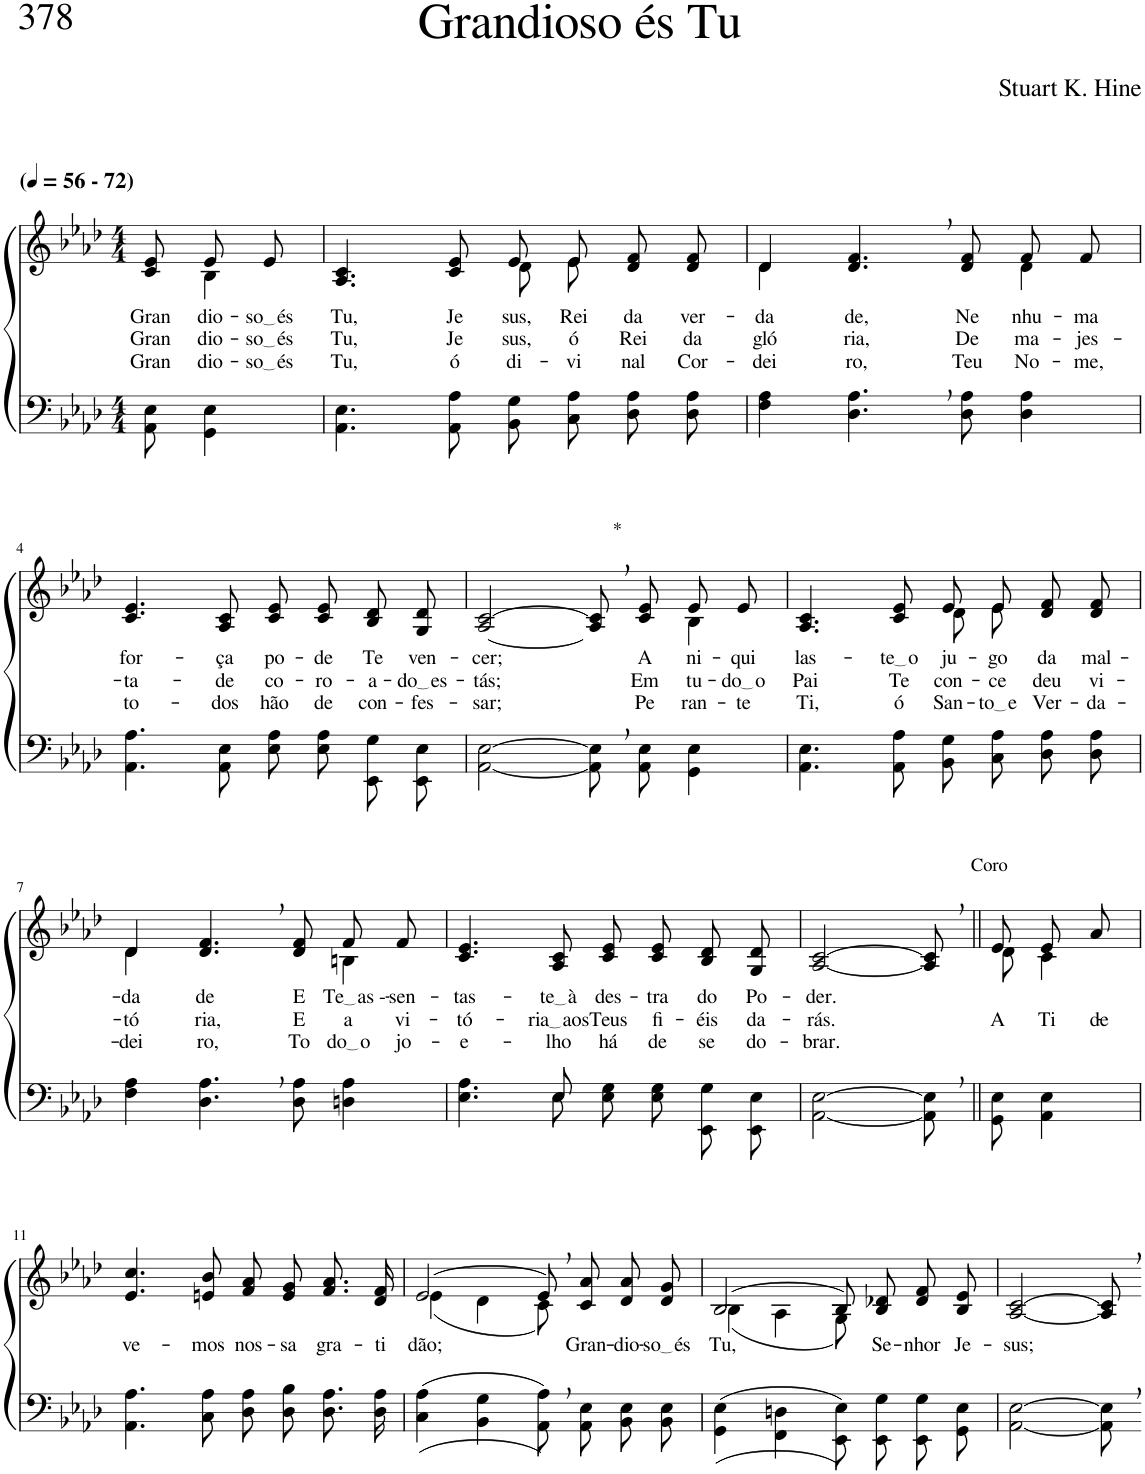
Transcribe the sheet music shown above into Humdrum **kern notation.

**kern	**kern	**text	**text	**text
*part2	*part1	*part1	*part1	*part1
*staff2	*staff1	*staff1	*staff1	*staff1
*I"Parte III e IV	*I"Parte I e II	*	*	*
*clefF4	*clefG2	*	*	*
*Trd-1c-2	*Trd-1c-2	*	*	*
*k[b-e-a-d-]	*k[b-e-a-d-]	*	*	*
*M4/4	*M4/4	*	*	*
*MM56	*MM56	*	*	*
=1	=1	=1	=1	=1
!	!LO:TX:a:B:t=(	!	!	!
!	!LO:TX:a:B:t=- 72)	!	!	!
!	!	!LO:LY:b	!LO:LY:b	!LO:LY:b
*	*^	*	*	*
8AA-\ 8E-\	8c/ 8e-/	8ryy	Gran-	Gran-	Gran-
!	!	!	!LO:LY:b	!LO:LY:b	!LO:LY:b
4GG\ 4E-\	8e-/L	4B-\	-dio-	-dio-	-dio-
!	!	!	!LO:LY:b	!LO:LY:b	!LO:LY:b
.	8e-/J	.	so és	so és	so és
=2	=2	=2	=2	=2	=2
!	!	!	!LO:LY:b	!LO:LY:b	!LO:LY:b
4.AA-\ 4.E-\	2ryy	4.A-/ 4.c/	Tu,	Tu,	Tu,
!	!	!	!LO:LY:b	!LO:LY:b	!LO:LY:b
8AA-\ 8A-\	.	8c/ 8e-/	Je-	Je-	ó
!	!	!	!LO:LY:b	!LO:LY:b	!LO:LY:b
8BB-\ 8G\L	8d-\L	8e-/L	-sus,	-sus,	di-
!	!	!	!LO:LY:b	!LO:LY:b	!LO:LY:b
8C\ 8A-\J	8e-\J	8e-/J	Rei	ó	-vi-
!	!	!	!LO:LY:b	!LO:LY:b	!LO:LY:b
8D-\ 8A-\L	4ryy	8d-/ 8f/L	da	Rei	-nal
!	!	!	!LO:LY:b	!LO:LY:b	!LO:LY:b
8D-\ 8A-\J	.	8d-/ 8f/J	ver-	da	Cor-
=3	=3	=3	=3	=3	=3
!	!	!	!LO:LY:b	!LO:LY:b	!LO:LY:b
4F\ 4A-\	4d-/	4d-\	-da-	gló-	-dei-
!	!	!	!LO:LY:b	!LO:LY:b	!LO:LY:b
4.D-\, 4.A-\,	4.d-/, 4.f/,	2ryy	-de,	-ria,	-ro,
!	!	!	!LO:LY:b	!LO:LY:b	!LO:LY:b
8D-\ 8A-\	8d-/ 8f/	.	Ne-	De	Teu
!	!	!	!LO:LY:b	!LO:LY:b	!LO:LY:b
4D-\ 4A-\	8f/L	4d-\	-nhu-	ma-	No-
!	!	!	!LO:LY:b	!LO:LY:b	!LO:LY:b
.	8f/J	.	-ma	-jes-	-me,
*	*v	*v	*	*	*
!!LO:LB:g=z
=4	=4	=4	=4	=4
!	!	!LO:LY:b	!LO:LY:b	!LO:LY:b
4.AA-\ 4.A-\	4.c/ 4.e-/	for-	-ta-	to-
!	!	!LO:LY:b	!LO:LY:b	!LO:LY:b
8AA-\ 8E-\	8A-/ 8c/	-ça	-de	-dos
!	!	!LO:LY:b	!LO:LY:b	!LO:LY:b
8E-\ 8A-\L	8c/ 8e-/L	po-	co-	hão
!	!	!LO:LY:b	!LO:LY:b	!LO:LY:b
8E-\ 8A-\J	8c/ 8e-/J	-de	-ro-	de
!	!	!LO:LY:b	!LO:LY:b	!LO:LY:b
8EE-/ 8G/L	8B-/ 8d-/L	Te	-a-	con-
!	!	!LO:LY:b	!LO:LY:b	!LO:LY:b
8EE-/ 8E-/J	8G/ 8d-/J	ven-	do es	-fes-
=5	=5	=5	=5	=5
!	!	!LO:LY:b	!LO:LY:b	!LO:LY:b
*	*^	*	*	*
[2AA-\ [2E-\	[2A-/ [2c/	2.ryy	-cer;	-tás;	-sar;
!	!LO:TX:a:t=*	!	!	!	!
8AA-],/ 8E-],/L	8A-],/ 8c],/L	.	.	.	.
!	!	!	!LO:LY:b	!LO:LY:b	!LO:LY:b
8AA-/ 8E-/J	8c/ 8e-/J	.	A-	Em	Pe-
!	!	!	!LO:LY:b	!LO:LY:b	!LO:LY:b
4GG\ 4E-\	8e-/L	4B-\	-ni-	tu-	-ran-
!	!	!	!LO:LY:b	!LO:LY:b	!LO:LY:b
.	8e-/J	.	-qui-	do o	-te
=6	=6	=6	=6	=6	=6
!	!	!	!LO:LY:b	!LO:LY:b	!LO:LY:b
4.AA-\ 4.E-\	2ryy	4.A-/ 4.c/	-las-	Pai	Ti,
!	!	!	!LO:LY:b	!LO:LY:b	!LO:LY:b
8AA-\ 8A-\	.	8c/ 8e-/	te o	Te	ó
!	!	!	!LO:LY:b	!LO:LY:b	!LO:LY:b
8BB-\ 8G\L	8d-\L	8e-/L	ju-	con-	San-
!	!	!	!LO:LY:b	!LO:LY:b	!LO:LY:b
8C\ 8A-\J	8e-\J	8e-/J	-go	-ce-	to e
!	!	!	!LO:LY:b	!LO:LY:b	!LO:LY:b
8D-\ 8A-\L	4ryy	8d-/ 8f/L	da	-deu	Ver-
!	!	!	!LO:LY:b	!LO:LY:b	!LO:LY:b
8D-\ 8A-\J	.	8d-/ 8f/J	mal-	vi-	-da-
!!LO:LB:g=z	!!
=7	=7	=7	=7	=7	=7
!	!	!	!LO:LY:b	!LO:LY:b	!LO:LY:b
4F\ 4A-\	4d-/	4d-\	-da-	-tó-	-dei-
!	!	!	!LO:LY:b	!LO:LY:b	!LO:LY:b
4.D-\, 4.A-\,	4.d-/, 4.f/,	2ryy	-de	-ria,	-ro,
!	!	!	!LO:LY:b	!LO:LY:b	!LO:LY:b
8D-\ 8A-\	8d-/ 8f/	.	E	E	To-
!	!	!	!LO:LY:b	!LO:LY:b	!LO:LY:b
4Dn\ 4A-\	8f/L	4Bn\	Te as -	a	do o
!	!	!	!LO:LY:b	!LO:LY:b	!LO:LY:b
.	8f/J	.	sen-	vi-	jo-
*	*v	*v	*	*	*
=8	=8	=8	=8	=8
*^	*	*	*	*
!	!	!	!LO:LY:b	!LO:LY:b	!LO:LY:b
4.ryy	4.E-\ 4.A-\	4.c/ 4.e-/	-tas-	-tó-	-e-
!	!	!	!LO:LY:b	!LO:LY:b	!LO:LY:b
8E-/	8E-\	8A-/ 8c/	te à	ria aos	-lho
!	!	!	!LO:LY:b	!LO:LY:b	!LO:LY:b
2ryy	8E-\ 8G\L	8c/ 8e-/L	des-	Teus	há
!	!	!	!LO:LY:b	!LO:LY:b	!LO:LY:b
.	8E-\ 8G\J	8c/ 8e-/J	-tra	fi-	de
!	!	!	!LO:LY:b	!LO:LY:b	!LO:LY:b
.	8EE-/ 8G/L	8B-/ 8d-/L	do	-éis	se
!	!	!	!LO:LY:b	!LO:LY:b	!LO:LY:b
.	8EE-/ 8E-/J	8G/ 8d-/J	Po-	da-	do-
=9	=9	=9	=9	=9	=9
!	!	!	!LO:LY:b	!LO:LY:b	!LO:LY:b
*v	*v	*	*	*	*
[2AA-\ [2E-\	[2A-/ [2c/	-der.	-rás.	-brar.
!	!LO:TX:a:t=Coro	!	!	!
8AA-\], 8E-\],	8A-/], 8c/],	.	.	.
=10||	=10||	=10||	=10||	=10||
*	*^	*	*	*
!	!	!	!	!LO:LY:b	!
8GG\ 8E-\	8e-/	8d-\	.	A	.
!	!	!	!	!LO:LY:b	!
4AA-\ 4E-\	8e-/L	4c\	.	Ti	.
!	!	!	!	!LO:LY:b	!
.	8a-/J	.	.	de-	.
*	*v	*v	*	*	*
!!LO:LB:g=z
=11	=11	=11	=11	=11
!	!	!LO:LY:b	!	!
4.AA-\ 4.A-\	4.e-/ 4.cc/	ve-	.	.
!	!	!LO:LY:b	!	!
8C\ 8A-\	8en/ 8b-/	-mos	.	.
!	!	!LO:LY:b	!	!
8D-\ 8A-\L	8f/ 8a-/L	nos-	.	.
!	!	!LO:LY:b	!	!
8D-\ 8B-\J	8e/ 8g/J	-sa	.	.
!	!	!LO:LY:b	!	!
8.D-\ 8.A-\L	8.f/ 8.a-/L	gra-	.	.
!	!	!LO:LY:b	!	!
16D-\ 16A-\Jk	16d-/ 16f/Jk	-ti-	.	.
=12	=12	=12	=12	=12
*	*^	*	*	*
!	!	!	!LO:LY:b	!	!
((4C\ 4A-\	[2e-/	(4e-\	-dão;	.	.
4BB-\ 4G\	.	4d-\	.	.	.
8AA-,/ 8A-,/L))	8e-,/L]	8c\)	.	.	.
!	!	!	!LO:LY:b	!	!
8AA-/ 8E-/J	8c/ 8a-/J	4.ryy	Gran-	.	.
!	!	!	!LO:LY:b	!	!
8BB-/ 8E-/L	8d-/ 8a-/L	.	-dio-	.	.
!	!	!	!LO:LY:b	!	!
8BB-/ 8E-/J	8d-/ 8g/J	.	so és	.	.
=13	=13	=13	=13	=13	=13
!	!	!	!LO:LY:b	!	!
((4GG\ 4E-\	[2B-/	(4B-\	Tu,	.	.
4FF\ 4Dn\	.	4A-\	.	.	.
8EE-/ 8E-/L))	8B-/L]	8G\)	.	.	.
!	!	!	!LO:LY:b	!	!
8EE-/ 8G/J	8B-/ 8d-X/J	4.ryy	Se-	.	.
!	!	!	!LO:LY:b	!	!
8EE-/ 8G/L	8d-/ 8f/L	.	-nhor	.	.
!	!	!	!LO:LY:b	!	!
8GG/ 8E-/J	8B-/ 8e-/J	.	Je-	.	.
*	*v	*v	*	*	*
=14	=14	=14	=14	=14
!	!	!LO:LY:b	!	!
[2AA-\ [2E-\	[2A-/ [2c/	-sus;	.	.
8AA-\], 8E-\],	8A-/], 8c/],	.	.	.
=-	=-	=-	=-	=-
*-	*-	*-	*-	*-
